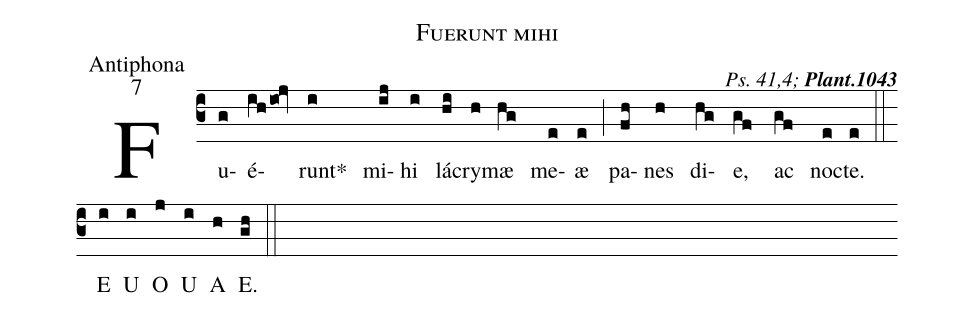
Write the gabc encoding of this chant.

name:Fuerunt mihi;
office-part:Antiphona;
mode:7;
commentary:{\itshape\mdseries  Ps.\ 41,4;\/}  {\bfseries Plant.1043};
%%
(c3) Fu(g)é(ih/io0!jv)runt<sp>*</sp>(i) mi(ij)hi(i) lá(hi)cry(h)mæ(hg) me(e)æ(e) (;)
pa(fh)nes(h) di(hg)e,(gf) ac(gf) no(e)cte.(e) (::)
<eu> E(i) U(i) O(j) U(i) A(h) E.(gh) </eu> (::)
